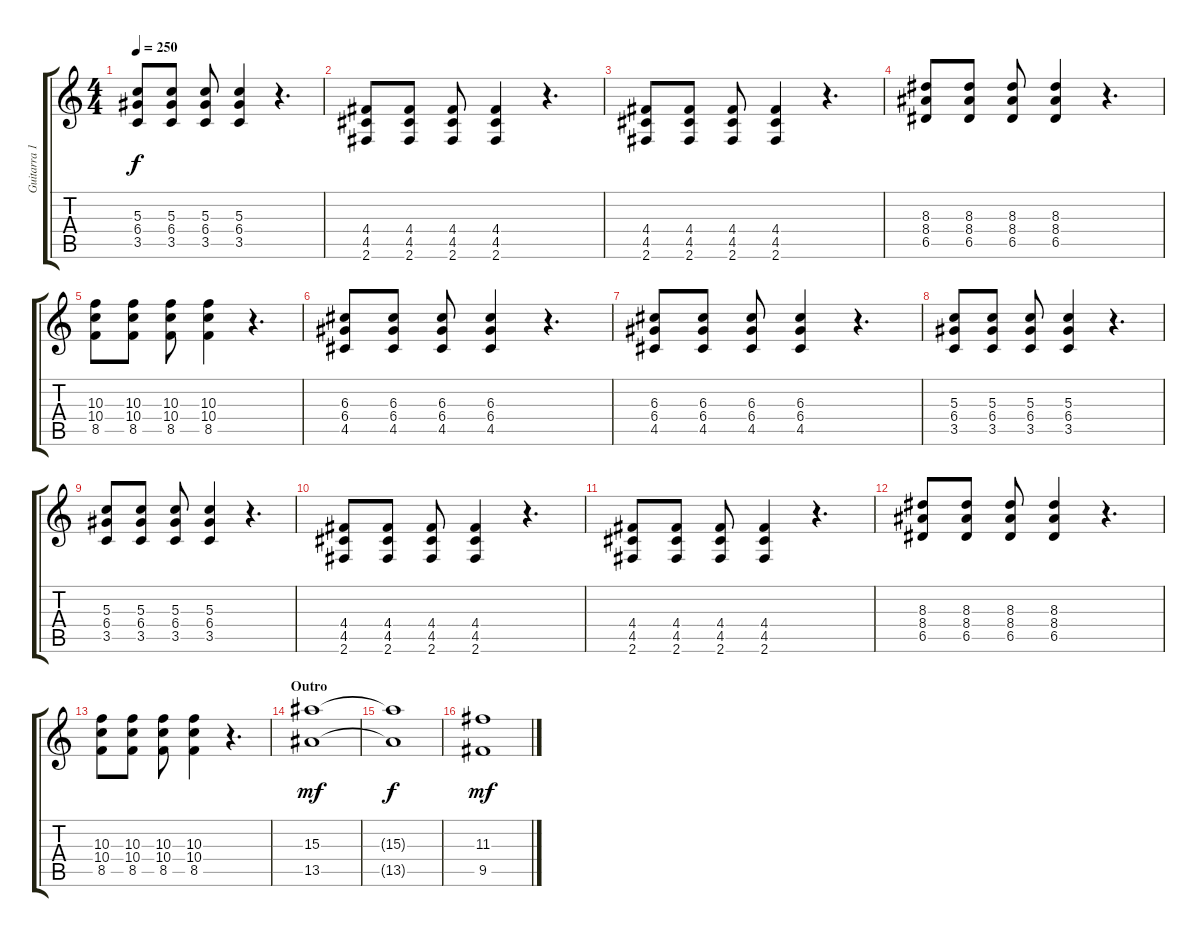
\track ("Guitarra 1" "Guitarra 1") {instrument distortionguitar}
\staff {score tabs}
\tuning (E4 B3 G3 D3 A2 E2) {hide}
\ts (4 4)
\tempo 250
\clef g2
\ks c
(5.3 6.4 3.5).8{dy f} (5.3 6.4 3.5).8 (5.3 6.4 3.5).8 (5.3 6.4 3.5).4 r.4{d} |
(4.4 4.5 2.6).8 (4.4 4.5 2.6).8 (4.4 4.5 2.6).8 (4.4 4.5 2.6).4 r.4{d} |
(4.4 4.5 2.6).8 (4.4 4.5 2.6).8 (4.4 4.5 2.6).8 (4.4 4.5 2.6).4 r.4{d} |
(8.3 8.4 6.5).8 (8.3 8.4 6.5).8 (8.3 8.4 6.5).8 (8.3 8.4 6.5).4 r.4{d} |
(10.3 10.4 8.5).8 (10.3 10.4 8.5).8 (10.3 10.4 8.5).8 (10.3 10.4 8.5).4 r.4{d} |
(6.3 6.4 4.5).8 (6.3 6.4 4.5).8 (6.3 6.4 4.5).8 (6.3 6.4 4.5).4 r.4{d} |
(6.3 6.4 4.5).8 (6.3 6.4 4.5).8 (6.3 6.4 4.5).8 (6.3 6.4 4.5).4 r.4{d} |
(5.3 6.4 3.5).8 (5.3 6.4 3.5).8 (5.3 6.4 3.5).8 (5.3 6.4 3.5).4 r.4{d} |
(5.3 6.4 3.5).8 (5.3 6.4 3.5).8 (5.3 6.4 3.5).8 (5.3 6.4 3.5).4 r.4{d} |
(4.4 4.5 2.6).8 (4.4 4.5 2.6).8 (4.4 4.5 2.6).8 (4.4 4.5 2.6).4 r.4{d} |
(4.4 4.5 2.6).8 (4.4 4.5 2.6).8 (4.4 4.5 2.6).8 (4.4 4.5 2.6).4 r.4{d} |
(8.3 8.4 6.5).8 (8.3 8.4 6.5).8 (8.3 8.4 6.5).8 (8.3 8.4 6.5).4 r.4{d} |
(10.3 10.4 8.5).8 (10.3 10.4 8.5).8 (10.3 10.4 8.5).8 (10.3 10.4 8.5).4 r.4{d} |
\section ("" "Outro")
(15.3 13.5).1{dy mf volume 8} |
(15.3{t} 13.5{t}).1{dy f} |
(11.3 9.5).1{dy mf}
